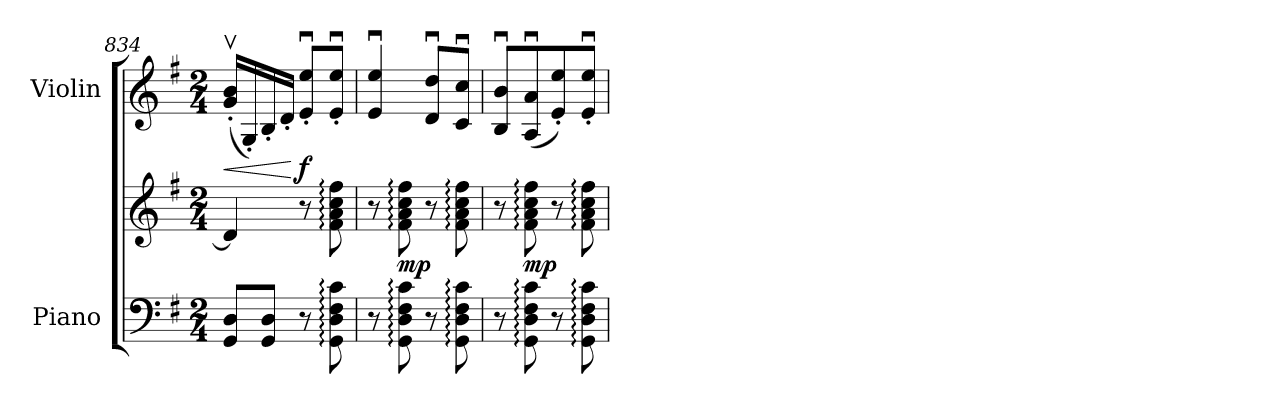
**kern	**kern	**dynam	**kern	**dynam
*part2	*part2	*part2	*part1	*part1
*staff3	*staff2	*staff2/3	*staff1	*staff1
*I"Piano	*	*	*I"Violin	*
*I'Pno.	*	*	*I'Vln.	*
*clefF4	*clefG2	*	*clefG2	*
*k[f#]	*k[f#]	*	*k[f#]	*
*M2/4	*M2/4	*	*M2/4	*
=834	=834	=834	=834	=834
!	!	!	!	!LO:HP:b
8GG/ 8D/L	4d/]	.	(16g/v' 16b/v'LL	<
.	.	.	16G'/)	.
8GG/ 8D/J	.	.	16B'/	.
.	.	.	16d'/JJ	.
!	!	!	!	!LO:DY:n=1:b
8r	8r	.	8e/u' 8ee/u'L	[ f
!	!	!LO:DY:a=2	!	!
!	!	!LO:DY:n=1:b	!	!
8GG\: 8D\: 8F#\: 8c\:	8f#\: 8a\: 8cc\: 8ff#\:	mf mp	8e/u' 8ee/u'J	.
=835	=835	=835	=835	=835
8r	8r	.	4e/u 4ee/u	.
!	!	!LO:DY:b	!	!
8GG\: 8D\: 8F#\: 8c\:	8f#\: 8a\: 8cc\: 8ff#\:	mp	.	.
8r	8r	.	8d/u 8dd/uL	.
8GG\: 8D\: 8F#\: 8c\:	8f#\: 8a\: 8cc\: 8ff#\:	.	8c/u 8cc/uJ	.
=836	=836	=836	=836	=836
8r	8r	.	8B/u 8b/uL	.
!	!	!LO:DY:b	!	!
8GG\: 8D\: 8F#\: 8c\:	8f#\: 8a\: 8cc\: 8ff#\:	mp	(8A/u 8a/u	.
8r	8r	.	8e/' 8ee/')	.
8GG\: 8D\: 8F#\: 8c\:	8f#\: 8a\: 8cc\: 8ff#\:	.	8e/u' 8ee/u'J	.
=	=	=	=	=
*-	*-	*-	*-	*-
